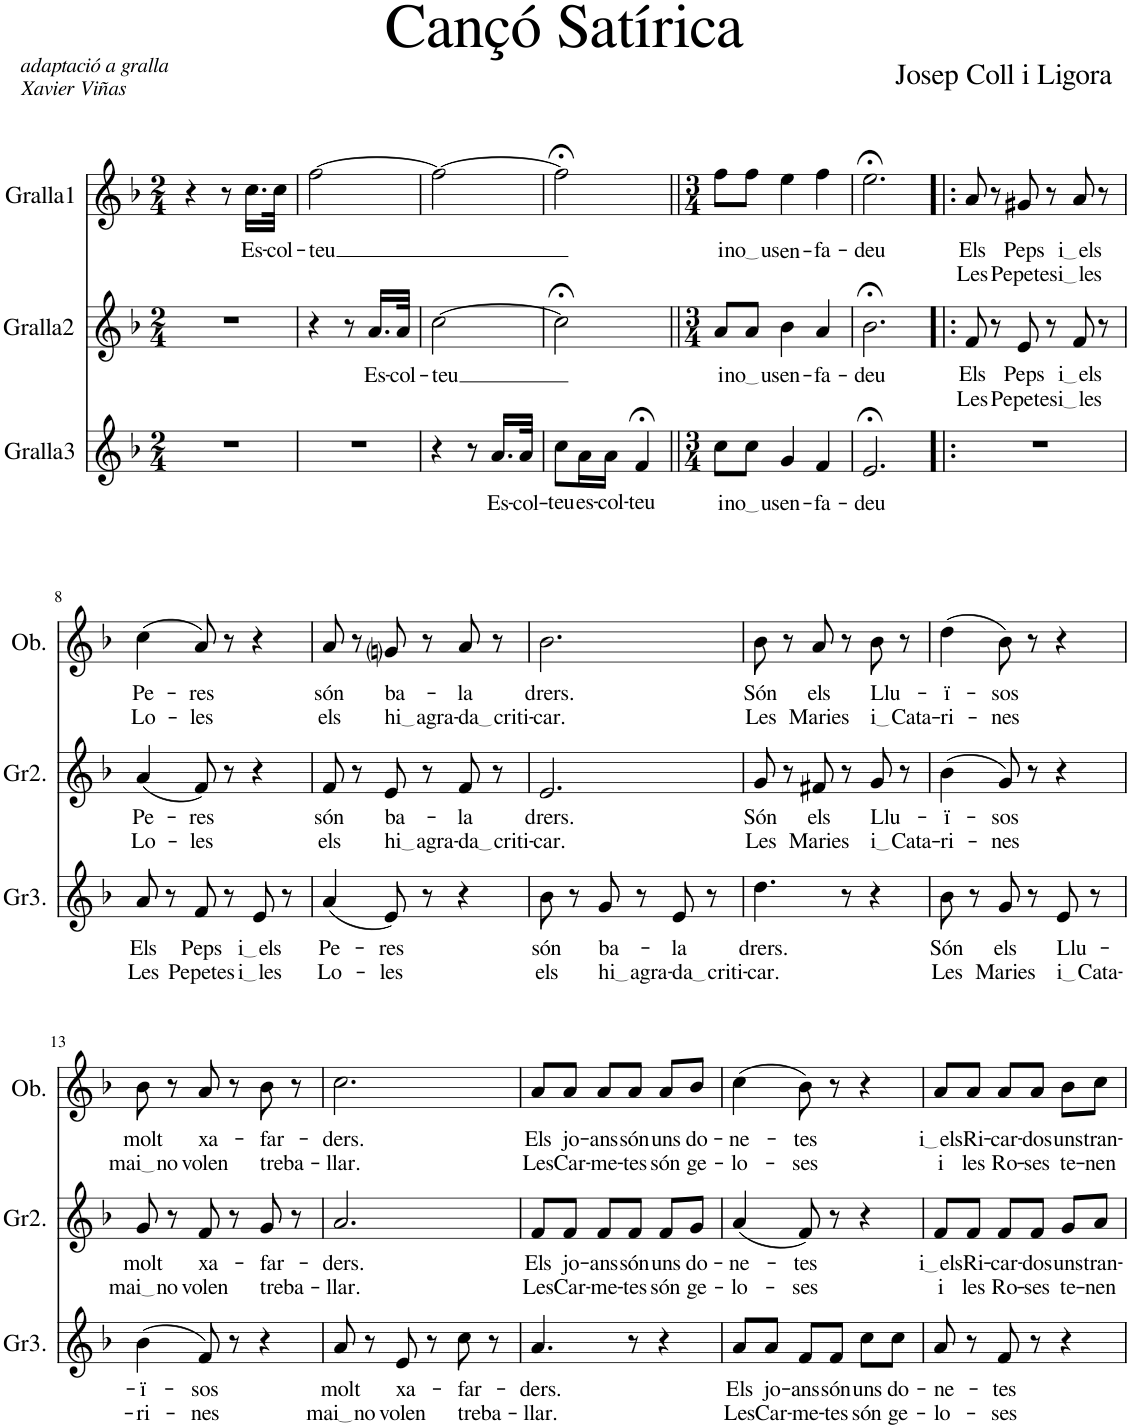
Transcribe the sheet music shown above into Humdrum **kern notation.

**kern	**text	**text	**kern	**text	**text	**kern	**text	**text
*part3	*part3	*part3	*part2	*part2	*part2	*part1	*part1	*part1
*staff3	*staff3	*staff3	*staff2	*staff2	*staff2	*staff1	*staff1	*staff1
*I"Gralla3	*	*	*I"Gralla2	*	*	*I"Gralla1	*	*
*I'Gr3.	*	*	*I'Gr2.	*	*	*	*	*
*clefG2	*	*	*clefG2	*	*	*clefG2	*	*
*k[b-]	*	*	*k[b-]	*	*	*k[b-]	*	*
*M2/4	*	*	*M2/4	*	*	*M2/4	*	*
=1	=1	=1	=1	=1	=1	=1	=1	=1
2r	.	.	2r	.	.	4r	.	.
.	.	.	.	.	.	8r	.	.
!	!	!	!	!	!	!	!LO:LY:b	!
.	.	.	.	.	.	16.cc\LL	Es-	.
!	!	!	!	!	!	!	!LO:LY:b	!
.	.	.	.	.	.	32cc\JJk	-col-	.
=2	=2	=2	=2	=2	=2	=2	=2	=2
!	!	!	!	!	!	!	!LO:LY:b	!
2r	.	.	4r	.	.	[2ff\	-teu	.
.	.	.	8r	.	.	.	.	.
!	!	!	!	!LO:LY:b	!	!	!	!
.	.	.	16.a/LL	Es-	.	.	.	.
!	!	!	!	!LO:LY:b	!	!	!	!
.	.	.	32a/JJk	-col-	.	.	.	.
=3	=3	=3	=3	=3	=3	=3	=3	=3
!	!	!	!	!LO:LY:b	!	!	!	!
4r	.	.	[2cc\	-teu	.	2ff\_	.	.
8r	.	.	.	.	.	.	.	.
!	!LO:LY:b	!	!	!	!	!	!	!
16.a/LL	Es-	.	.	.	.	.	.	.
!	!LO:LY:b	!	!	!	!	!	!	!
32a/JJk	-col-	.	.	.	.	.	.	.
=4	=4	=4	=4	=4	=4	=4	=4	=4
!	!LO:LY:b	!	!	!	!	!	!	!
8cc\L	-teu	.	2cc;<\]	.	.	2ff;<\]	.	.
!	!LO:LY:b	!	!	!	!	!	!	!
16a\L	es-	.	.	.	.	.	.	.
!	!LO:LY:b	!	!	!	!	!	!	!
16a\JJ	-col-	.	.	.	.	.	.	.
!	!LO:LY:b	!	!	!	!	!	!	!
4f;</	-teu	.	.	.	.	.	.	.
=5||	=5||	=5||	=5||	=5||	=5||	=5||	=5||	=5||
*M3/4	*	*	*M3/4	*	*	*M3/4	*	*
!	!LO:LY:b	!	!	!LO:LY:b	!	!	!LO:LY:b	!
8cc\L	i	.	8a/L	i	.	8ff\L	i	.
!	!LO:LY:b	!	!	!LO:LY:b	!	!	!LO:LY:b	!
8cc\J	no us	.	8a/J	no us	.	8ff\J	no us	.
!	!LO:LY:b	!	!	!LO:LY:b	!	!	!LO:LY:b	!
4g/	en-	.	4b-\	en-	.	4ee\	en-	.
!	!LO:LY:b	!	!	!LO:LY:b	!	!	!LO:LY:b	!
4f/	-fa-	.	4a/	-fa-	.	4ff\	-fa-	.
=6	=6	=6	=6	=6	=6	=6	=6	=6
!	!LO:LY:b	!	!	!LO:LY:b	!	!	!LO:LY:b	!
2.e;</	-deu	.	2.b-;<\	-deu	.	2.ee;<\	-deu	.
=7!|:	=7!|:	=7!|:	=7!|:	=7!|:	=7!|:	=7!|:	=7!|:	=7!|:
!	!	!	!	!LO:LY:b	!LO:LY:b	!	!LO:LY:b	!LO:LY:b
2.r	.	.	8f/	Els	Les	8a/	Els	Les
.	.	.	8r	.	.	8r	.	.
!	!	!	!	!LO:LY:b	!LO:LY:b	!	!LO:LY:b	!LO:LY:b
.	.	.	8e/	Peps	Pepetes	8g#X/	Peps	Pepetes
.	.	.	8r	.	.	8r	.	.
!	!	!	!	!LO:LY:b	!LO:LY:b	!	!LO:LY:b	!LO:LY:b
.	.	.	8f/	i els	i les	8a/	i els	i les
.	.	.	8r	.	.	8r	.	.
!!LO:LB:g=z
=8	=8	=8	=8	=8	=8	=8	=8	=8
!	!LO:LY:b	!LO:LY:b	!	!LO:LY:b	!LO:LY:b	!	!LO:LY:b	!LO:LY:b
8a/	Els	Les	(4a/	Pe-	Lo-	(4cc\	Pe-	Lo-
8r	.	.	.	.	.	.	.	.
!	!LO:LY:b	!LO:LY:b	!	!LO:LY:b	!LO:LY:b	!	!LO:LY:b	!LO:LY:b
8f/	Peps	Pepetes	8f/)	-res	-les	8a/)	-res	-les
8r	.	.	8r	.	.	8r	.	.
!	!LO:LY:b	!LO:LY:b	!	!	!	!	!	!
8e/	i els	i les	4r	.	.	4r	.	.
8r	.	.	.	.	.	.	.	.
=9	=9	=9	=9	=9	=9	=9	=9	=9
!	!LO:LY:b	!LO:LY:b	!	!LO:LY:b	!LO:LY:b	!	!LO:LY:b	!LO:LY:b
(4a/	Pe-	Lo-	8f/	són	els	8a/	són	els
.	.	.	8r	.	.	8r	.	.
!	!LO:LY:b	!LO:LY:b	!	!LO:LY:b	!LO:LY:b	!	!LO:LY:b	!LO:LY:b
8e/)	-res	-les	8e/	ba-	hi agra	8gni/	ba-	hi agra
8r	.	.	8r	.	.	8r	.	.
!	!	!	!	!LO:LY:b	!LO:LY:b	!	!LO:LY:b	!LO:LY:b
4r	.	.	8f/	-la	da criti	8a/	-la	da criti
.	.	.	8r	.	.	8r	.	.
=10	=10	=10	=10	=10	=10	=10	=10	=10
!	!LO:LY:b	!LO:LY:b	!	!LO:LY:b	!LO:LY:b	!	!LO:LY:b	!LO:LY:b
8b-\	són	els	2.e/	drers.	-car.	2.b-\	drers.	-car.
8r	.	.	.	.	.	.	.	.
!	!LO:LY:b	!LO:LY:b	!	!	!	!	!	!
8g/	ba-	hi agra	.	.	.	.	.	.
8r	.	.	.	.	.	.	.	.
!	!LO:LY:b	!LO:LY:b	!	!	!	!	!	!
8e/	-la	da criti	.	.	.	.	.	.
8r	.	.	.	.	.	.	.	.
=11	=11	=11	=11	=11	=11	=11	=11	=11
!	!LO:LY:b	!LO:LY:b	!	!LO:LY:b	!LO:LY:b	!	!LO:LY:b	!LO:LY:b
4.dd\	drers.	-car.	8g/	Són	Les	8b-\	Són	Les
.	.	.	8r	.	.	8r	.	.
!	!	!	!	!LO:LY:b	!LO:LY:b	!	!LO:LY:b	!LO:LY:b
.	.	.	8f#X/	els	Maries	8a/	els	Maries
8r	.	.	8r	.	.	8r	.	.
!	!	!	!	!LO:LY:b	!LO:LY:b	!	!LO:LY:b	!LO:LY:b
4r	.	.	8g/	Llu-	i Cata	8b-\	Llu-	i Cata
.	.	.	8r	.	.	8r	.	.
=12	=12	=12	=12	=12	=12	=12	=12	=12
!	!LO:LY:b	!LO:LY:b	!	!LO:LY:b	!LO:LY:b	!	!LO:LY:b	!LO:LY:b
8b-\	Són	Les	(4b-\	-ï-	-ri-	(4dd\	-ï-	-ri-
8r	.	.	.	.	.	.	.	.
!	!LO:LY:b	!LO:LY:b	!	!LO:LY:b	!LO:LY:b	!	!LO:LY:b	!LO:LY:b
8g/	els	Maries	8g/)	-sos	-nes	8b-\)	-sos	-nes
8r	.	.	8r	.	.	8r	.	.
!	!LO:LY:b	!LO:LY:b	!	!	!	!	!	!
8e/	Llu-	i Cata	4r	.	.	4r	.	.
8r	.	.	.	.	.	.	.	.
!!LO:LB:g=z
=13	=13	=13	=13	=13	=13	=13	=13	=13
!	!LO:LY:b	!LO:LY:b	!	!LO:LY:b	!LO:LY:b	!	!LO:LY:b	!LO:LY:b
(4b-\	-ï-	-ri-	8g/	molt	mai no	8b-\	molt	mai no
.	.	.	8r	.	.	8r	.	.
!	!LO:LY:b	!LO:LY:b	!	!LO:LY:b	!LO:LY:b	!	!LO:LY:b	!LO:LY:b
8f/)	-sos	-nes	8f/	xa-	volen	8a/	xa-	volen
8r	.	.	8r	.	.	8r	.	.
!	!	!	!	!LO:LY:b	!LO:LY:b	!	!LO:LY:b	!LO:LY:b
4r	.	.	8g/	-far-	treba-	8b-\	-far-	treba-
.	.	.	8r	.	.	8r	.	.
=14	=14	=14	=14	=14	=14	=14	=14	=14
!	!LO:LY:b	!LO:LY:b	!	!LO:LY:b	!LO:LY:b	!	!LO:LY:b	!LO:LY:b
8a/	molt	mai no	2.a/	-ders.	-llar.	2.cc\	-ders.	-llar.
8r	.	.	.	.	.	.	.	.
!	!LO:LY:b	!LO:LY:b	!	!	!	!	!	!
8e/	xa-	volen	.	.	.	.	.	.
8r	.	.	.	.	.	.	.	.
!	!LO:LY:b	!LO:LY:b	!	!	!	!	!	!
8cc\	-far-	treba-	.	.	.	.	.	.
8r	.	.	.	.	.	.	.	.
=15	=15	=15	=15	=15	=15	=15	=15	=15
!	!LO:LY:b	!LO:LY:b	!	!LO:LY:b	!LO:LY:b	!	!LO:LY:b	!LO:LY:b
4.a/	-ders.	-llar.	8f/L	Els	Les	8a/L	Els	Les
!	!	!	!	!LO:LY:b	!LO:LY:b	!	!LO:LY:b	!LO:LY:b
.	.	.	8f/J	jo-	Car-	8a/J	jo-	Car-
!	!	!	!	!LO:LY:b	!LO:LY:b	!	!LO:LY:b	!LO:LY:b
.	.	.	8f/L	-ans	-me-	8a/L	-ans	-me-
!	!	!	!	!LO:LY:b	!LO:LY:b	!	!LO:LY:b	!LO:LY:b
8r	.	.	8f/J	són	-tes	8a/J	són	-tes
!	!	!	!	!LO:LY:b	!LO:LY:b	!	!LO:LY:b	!LO:LY:b
4r	.	.	8f/L	uns	són	8a/L	uns	són
!	!	!	!	!LO:LY:b	!LO:LY:b	!	!LO:LY:b	!LO:LY:b
.	.	.	8g/J	do-	ge-	8b-/J	do-	ge-
=16	=16	=16	=16	=16	=16	=16	=16	=16
!	!LO:LY:b	!LO:LY:b	!	!LO:LY:b	!LO:LY:b	!	!LO:LY:b	!LO:LY:b
8a/L	Els	Les	(4a/	-ne-	-lo-	(4cc\	-ne-	-lo-
!	!LO:LY:b	!LO:LY:b	!	!	!	!	!	!
8a/J	jo-	Car-	.	.	.	.	.	.
!	!LO:LY:b	!LO:LY:b	!	!LO:LY:b	!LO:LY:b	!	!LO:LY:b	!LO:LY:b
8f/L	-ans	-me-	8f/)	-tes	-ses	8b-\)	-tes	-ses
!	!LO:LY:b	!LO:LY:b	!	!	!	!	!	!
8f/J	són	-tes	8r	.	.	8r	.	.
!	!LO:LY:b	!LO:LY:b	!	!	!	!	!	!
8cc\L	uns	són	4r	.	.	4r	.	.
!	!LO:LY:b	!LO:LY:b	!	!	!	!	!	!
8cc\J	do-	ge-	.	.	.	.	.	.
=17	=17	=17	=17	=17	=17	=17	=17	=17
!	!LO:LY:b	!LO:LY:b	!	!LO:LY:b	!LO:LY:b	!	!LO:LY:b	!LO:LY:b
8a/	-ne-	-lo-	8f/L	i els	i	8a/L	i els	i
!	!	!	!	!LO:LY:b	!LO:LY:b	!	!LO:LY:b	!LO:LY:b
8r	.	.	8f/J	Ri-	les	8a/J	Ri-	les
!	!LO:LY:b	!LO:LY:b	!	!LO:LY:b	!LO:LY:b	!	!LO:LY:b	!LO:LY:b
8f/	-tes	-ses	8f/L	-car-	Ro-	8a/L	-car-	Ro-
!	!	!	!	!LO:LY:b	!LO:LY:b	!	!LO:LY:b	!LO:LY:b
8r	.	.	8f/J	-dos	-ses	8a/J	-dos	-ses
!	!	!	!	!LO:LY:b	!LO:LY:b	!	!LO:LY:b	!LO:LY:b
4r	.	.	8g/L	uns	te-	8b-\L	uns	te-
!	!	!	!	!LO:LY:b	!LO:LY:b	!	!LO:LY:b	!LO:LY:b
.	.	.	8a/J	tran-	-nen	8cc\J	tran-	-nen
=	=	=	=	=	=	=	=	=
*-	*-	*-	*-	*-	*-	*-	*-	*-
